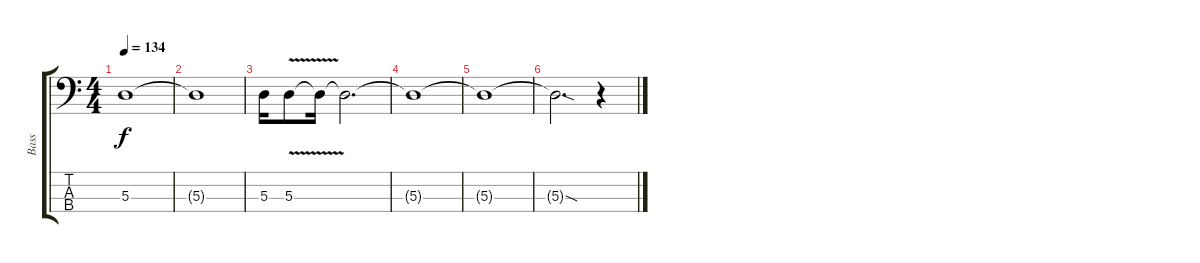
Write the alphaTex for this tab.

\track ("Bass" "Bass") {instrument electricbassfinger}
\staff {score tabs}
\tuning (G2 D2 A1 E1) {hide}
\ts (4 4)
\tempo 134
\clef f4
\ks c
5.3{t}.1{dy f} |
5.3{t}.1 |
5.3.16 5.3{v}.8 5.3{t}.16 5.3{t}.2{d} |
5.3{t}.1 |
5.3{t}.1 |
5.3{sod t}.2{d} r.4
